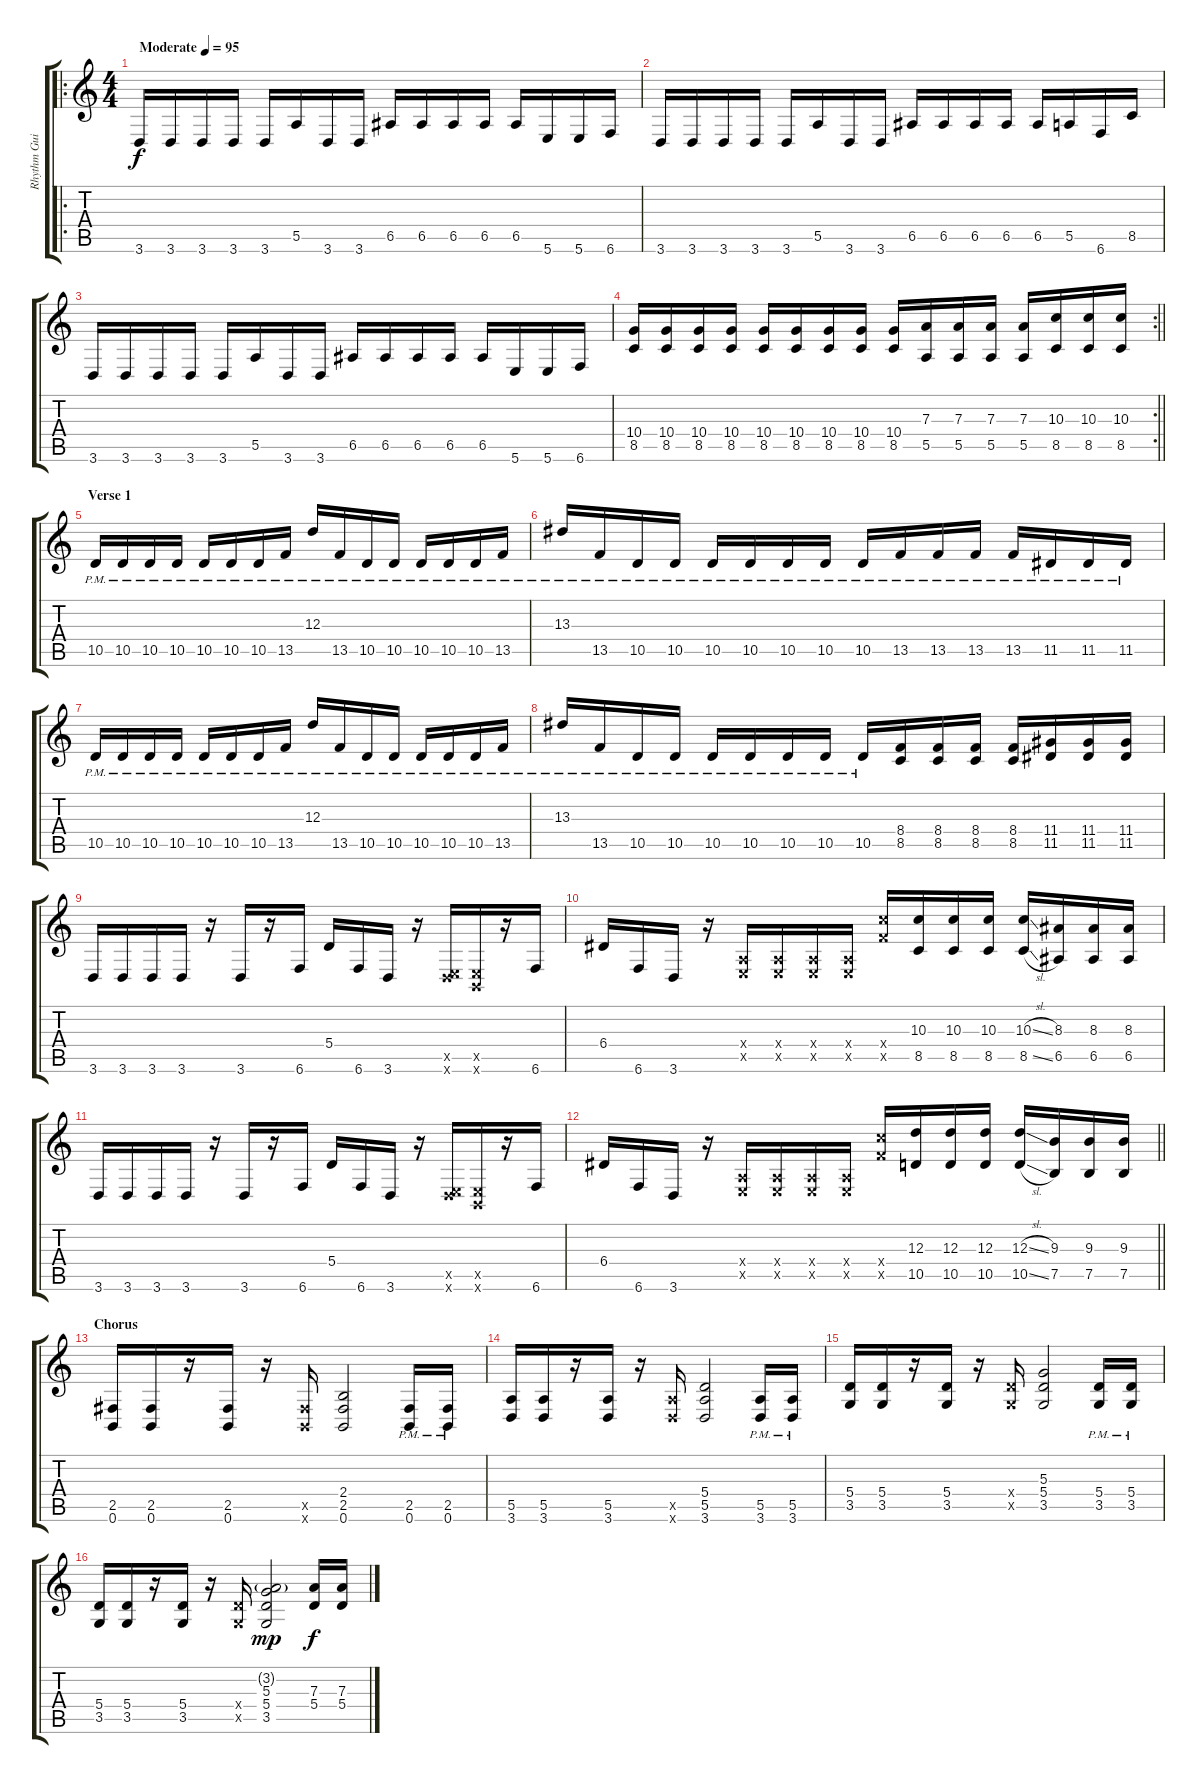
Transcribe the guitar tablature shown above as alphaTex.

\track ("Rhythm Guitar (Left)" "Rhythm Gui") {instrument distortionguitar}
\staff {score tabs}
\tuning (B3 Gb3 D3 A2 E2 B1) {hide}
\ro
\ts (4 4)
\tempo (95 "Moderate")
\clef g2
\ks c
3.6.16{dy f instrument distortionguitar} 3.6.16 3.6.16 3.6.16 3.6.16 5.5.16 3.6.16 3.6.16 6.5.16 6.5.16 6.5.16 6.5.16 6.5.16 5.6.16 5.6.16 6.6.16 |
3.6.16 3.6.16 3.6.16 3.6.16 3.6.16 5.5.16 3.6.16 3.6.16 6.5.16 6.5.16 6.5.16 6.5.16 6.5.16 5.5.16 6.6.16 8.5.16 |
3.6.16 3.6.16 3.6.16 3.6.16 3.6.16 5.5.16 3.6.16 3.6.16 6.5.16 6.5.16 6.5.16 6.5.16 6.5.16 5.6.16 5.6.16 6.6.16 |
\rc 2
\barLineRight lightlight
(10.4 8.5).16 (10.4 8.5).16 (10.4 8.5).16 (10.4 8.5).16 (10.4 8.5).16 (10.4 8.5).16 (10.4 8.5).16 (10.4 8.5).16 (10.4 8.5).16 (7.3 5.5).16 (7.3 5.5).16 (7.3 5.5).16 (7.3 5.5).16 (10.3 8.5).16 (10.3 8.5).16 (10.3 8.5).16 |
\section ("" "Verse 1")
10.5{pm}.16 10.5{pm}.16 10.5{pm}.16 10.5{pm}.16 10.5{pm}.16 10.5{pm}.16 10.5{pm}.16 13.5{pm}.16 12.3{pm}.16 13.5{pm}.16 10.5{pm}.16 10.5{pm}.16 10.5{pm}.16 10.5{pm}.16 10.5{pm}.16 13.5{pm}.16 |
13.3{pm}.16 13.5{pm}.16 10.5{pm}.16 10.5{pm}.16 10.5{pm}.16 10.5{pm}.16 10.5{pm}.16 10.5{pm}.16 10.5{pm}.16 13.5{pm}.16 13.5{pm}.16 13.5{pm}.16 13.5{pm}.16 11.5{pm}.16 11.5{pm}.16 11.5{pm}.16 |
10.5{pm}.16 10.5{pm}.16 10.5{pm}.16 10.5{pm}.16 10.5{pm}.16 10.5{pm}.16 10.5{pm}.16 13.5{pm}.16 12.3{pm}.16 13.5{pm}.16 10.5{pm}.16 10.5{pm}.16 10.5{pm}.16 10.5{pm}.16 10.5{pm}.16 13.5{pm}.16 |
13.3{pm}.16 13.5{pm}.16 10.5{pm}.16 10.5{pm}.16 10.5{pm}.16 10.5{pm}.16 10.5{pm}.16 10.5{pm}.16 10.5{pm}.16 (8.4 8.5).16 (8.4 8.5).16 (8.4 8.5).16 (8.4 8.5).16 (11.4 11.5).16 (11.4 11.5).16 (11.4 11.5).16 |
3.6.16 3.6.16 3.6.16 3.6.16 r.16 3.6.16 r.16 6.6.16 5.4.16 6.6.16 3.6.16 r.16 (0.5{x} 3.6{x}).16 (0.5{x} 0.6{x}).16 r.16 6.6.16 |
6.4.16 6.6.16 3.6.16 r.16 (0.4{x} 0.5{x}).16 (0.4{x} 0.5{x}).16 (0.4{x} 0.5{x}).16 (0.4{x} 0.5{x}).16 (15.4{x} 13.5{x}).16 (10.3 8.5).16 (10.3 8.5).16 (10.3 8.5).16 (10.3{sl} 8.5{sl}).16 (8.3 6.5).16 (8.3 6.5).16 (8.3 6.5).16 |
3.6.16 3.6.16 3.6.16 3.6.16 r.16 3.6.16 r.16 6.6.16 5.4.16 6.6.16 3.6.16 r.16 (0.5{x} 3.6{x}).16 (0.5{x} 0.6{x}).16 r.16 6.6.16 |
\barLineRight lightlight
6.4.16 6.6.16 3.6.16 r.16 (0.4{x} 0.5{x}).16 (0.4{x} 0.5{x}).16 (0.4{x} 0.5{x}).16 (0.4{x} 0.5{x}).16 (15.4{x} 13.5{x}).16 (12.3 10.5).16 (12.3 10.5).16 (12.3 10.5).16 (12.3{sl} 10.5{sl}).16 (9.3 7.5).16 (9.3 7.5).16 (9.3 7.5).16 |
\section ("" "Chorus")
(2.5 0.6).16 (2.5 0.6).16 r.16 (2.5 0.6).16 r.16 (2.5{x} 0.6{x}).16 (2.4 2.5 0.6).2 (2.5{pm} 0.6{pm}).16 (2.5{pm} 0.6{pm}).16 |
(5.5 3.6).16 (5.5 3.6).16 r.16 (5.5 3.6).16 r.16 (5.5{x} 3.6{x}).16 (5.4 5.5 3.6).2 (5.5{pm} 3.6{pm}).16 (5.5{pm} 3.6{pm}).16 |
(5.4 3.5).16 (5.4 3.5).16 r.16 (5.4 3.5).16 r.16 (5.4{x} 3.5{x}).16 (5.3 5.4 3.5).2 (5.4{pm} 3.5{pm}).16 (5.4{pm} 3.5{pm}).16 |
(5.4 3.5).16 (5.4 3.5).16 r.16 (5.4 3.5).16 r.16 (5.4{x} 3.5{x}).16 (3.2{g} 5.3 5.4 3.5).2{dy mp} (7.3 5.4).16{dy f} (7.3 5.4).16
